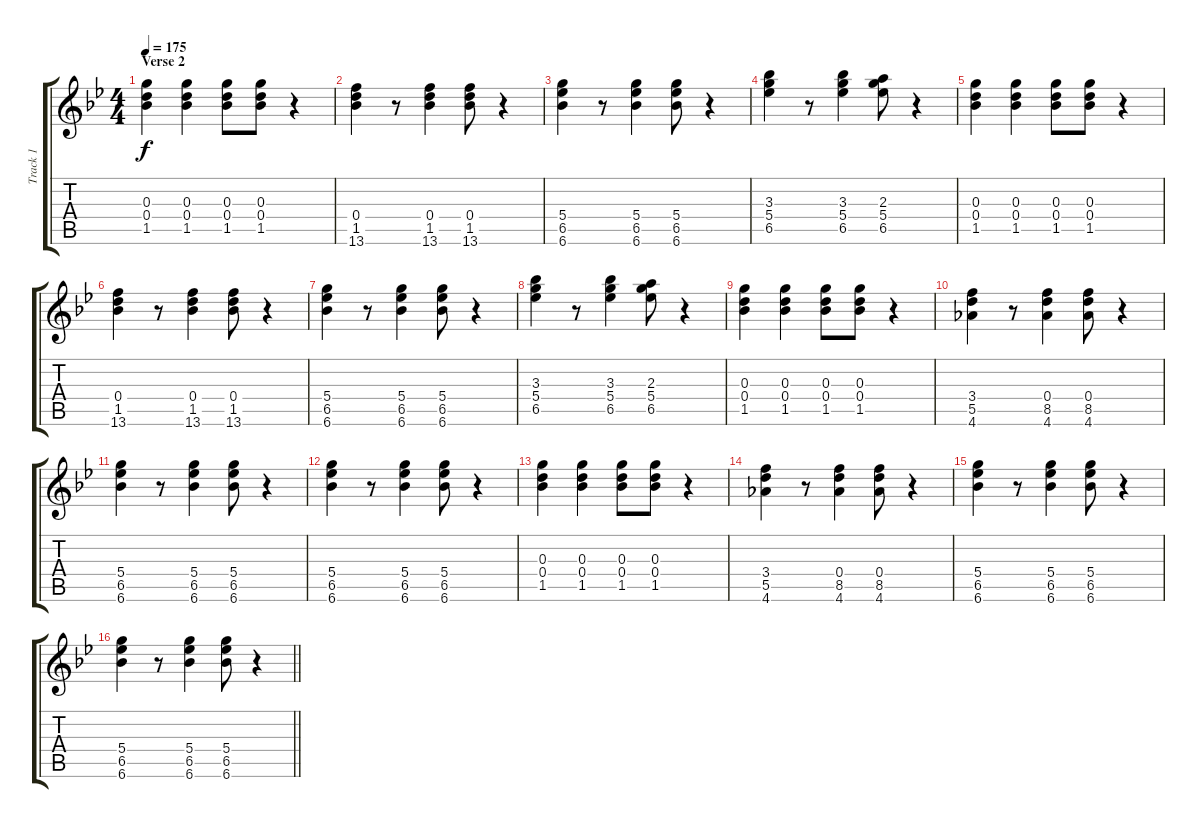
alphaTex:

\track ("Track 1" "Track 1") {instrument electricguitarclean}
\staff {score tabs}
\tuning (E5 B4 G4 D4 A3 E3) {hide}
\ts (4 4)
\section ("" "Verse 2")
\tempo 175
\clef g2
\ks bb
(0.3 0.4 1.5).4{dy f} (0.3 0.4 1.5).4 (0.3 0.4 1.5).8 (0.3 0.4 1.5).8 r.4 |
(0.4 1.5 13.6).4 r.8 (0.4 1.5 13.6).4 (0.4 1.5 13.6).8 r.4 |
(5.4 6.5 6.6).4 r.8 (5.4 6.5 6.6).4 (5.4 6.5 6.6).8 r.4 |
(3.3 5.4 6.5).4 r.8 (3.3 5.4 6.5).4 (2.3 5.4 6.5).8 r.4 |
(0.3 0.4 1.5).4 (0.3 0.4 1.5).4 (0.3 0.4 1.5).8 (0.3 0.4 1.5).8 r.4 |
(0.4 1.5 13.6).4 r.8 (0.4 1.5 13.6).4 (0.4 1.5 13.6).8 r.4 |
(5.4 6.5 6.6).4 r.8 (5.4 6.5 6.6).4 (5.4 6.5 6.6).8 r.4 |
(3.3 5.4 6.5).4 r.8 (3.3 5.4 6.5).4 (2.3 5.4 6.5).8 r.4 |
(0.3 0.4 1.5).4 (0.3 0.4 1.5).4 (0.3 0.4 1.5).8 (0.3 0.4 1.5).8 r.4 |
(3.4 5.5 4.6).4 r.8 (0.4 8.5 4.6).4 (0.4 8.5 4.6).8 r.4 |
(5.4 6.5 6.6).4 r.8 (5.4 6.5 6.6).4 (5.4 6.5 6.6).8 r.4 |
(5.4 6.5 6.6).4 r.8 (5.4 6.5 6.6).4 (5.4 6.5 6.6).8 r.4 |
(0.3 0.4 1.5).4 (0.3 0.4 1.5).4 (0.3 0.4 1.5).8 (0.3 0.4 1.5).8 r.4 |
(3.4 5.5 4.6).4 r.8 (0.4 8.5 4.6).4 (0.4 8.5 4.6).8 r.4 |
(5.4 6.5 6.6).4 r.8 (5.4 6.5 6.6).4 (5.4 6.5 6.6).8 r.4 |
\barLineRight lightlight
(5.4 6.5 6.6).4 r.8 (5.4 6.5 6.6).4 (5.4 6.5 6.6).8 r.4
